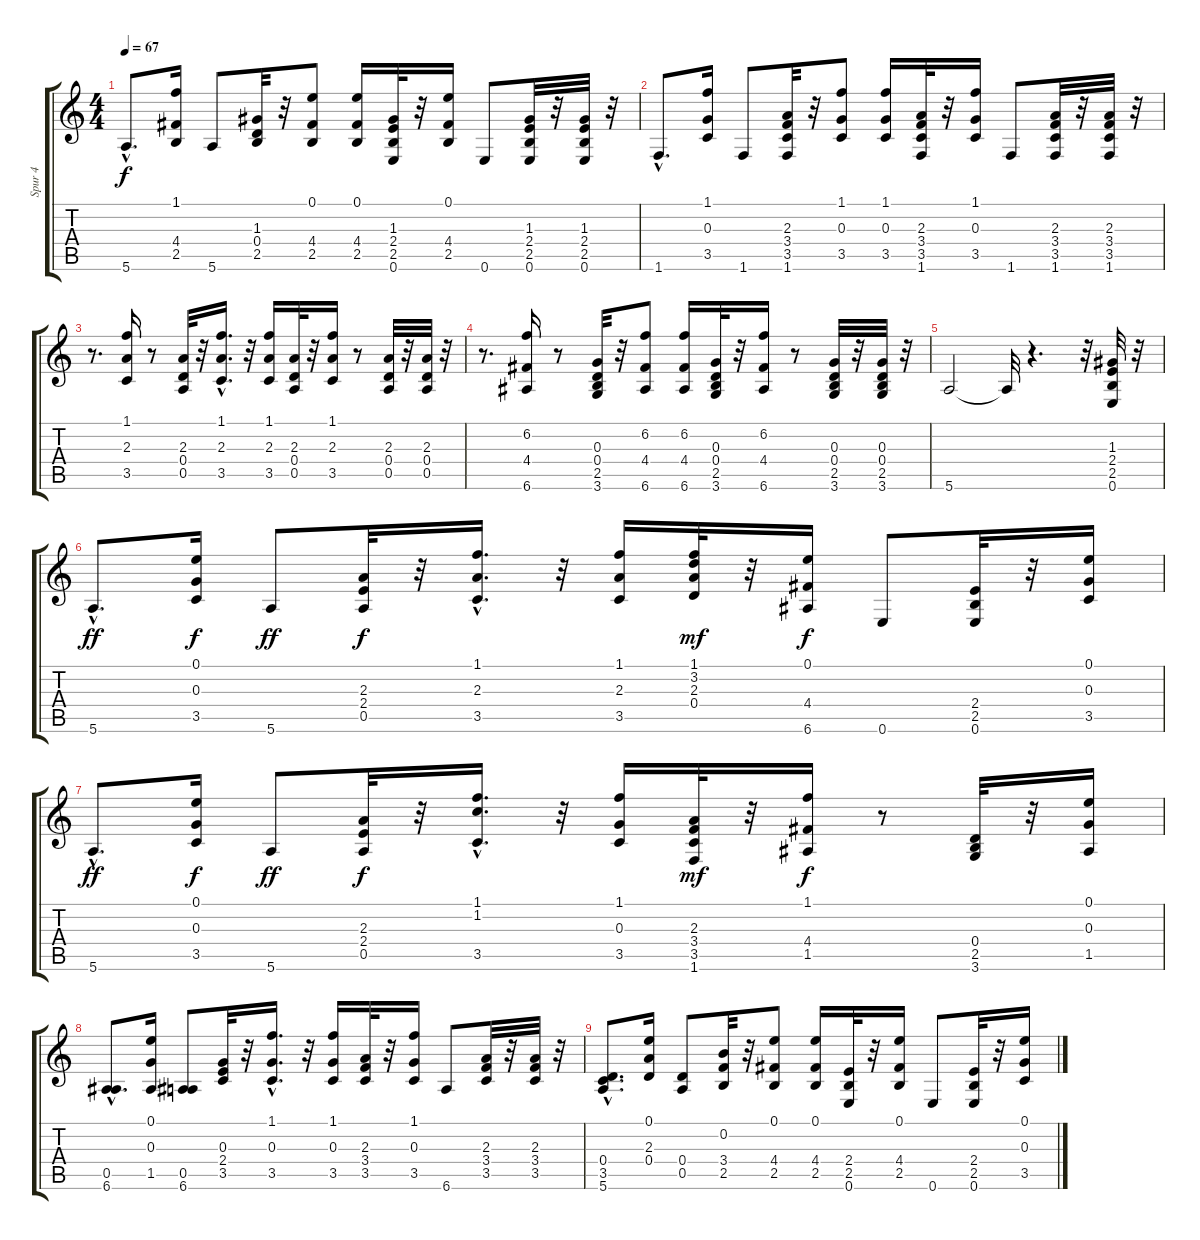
\track ("Spur 4" "Spur 4") {instrument electricguitarmuted}
\staff {score tabs}
\tuning (E4 B3 G3 D3 A2 E2) {hide}
\ts (4 4)
\tempo 67
\clef g2
\ks c
5.6{hac}.8{d dy f} (1.1 4.4 2.5).16 5.6.8 (1.3 0.4 2.5).32 r.32 (0.1 4.4 2.5).8 (0.1 4.4 2.5).16 (1.3 2.4 2.5 0.6).32 r.32 (0.1 4.4 2.5).16 0.6.8 (1.3 2.4 2.5 0.6).32 r.32 (1.3 2.4 2.5 0.6).32 r.32 |
1.6{hac}.8{d} (1.1 0.3 3.5).16 1.6.8 (2.3 3.4 3.5 1.6).32 r.32 (1.1 0.3 3.5).8 (1.1 0.3 3.5).16 (2.3 3.4 3.5 1.6).32 r.32 (1.1 0.3 3.5).16 1.6.8 (2.3 3.4 3.5 1.6).32 r.32 (2.3 3.4 3.5 1.6).32 r.32 |
r.8{d} (1.1 2.3 3.5).16 r.8 (2.3 0.4 0.5).32 r.32 (1.1{hac} 2.3{hac} 3.5{hac}).16{d} r.32 (1.1 2.3 3.5).16 (2.3 0.4 0.5).32 r.32 (1.1 2.3 3.5).16 r.8 (2.3 0.4 0.5).32 r.32 (2.3 0.4 0.5).32 r.32 |
r.8{d} (6.2 4.4 6.6).16 r.8 (0.3 0.4 2.5 3.6).32 r.32 (6.2 4.4 6.6).8 (6.2 4.4 6.6).16 (0.3 0.4 2.5 3.6).32 r.32 (6.2 4.4 6.6).16 r.8 (0.3 0.4 2.5 3.6).32 r.32 (0.3 0.4 2.5 3.6).32 r.32 |
5.6.2 5.6{t}.32 r.4{d} r.32 (1.3 2.4 2.5 0.6).32 r.32 |
5.6{hac}.8{d dy ff} (0.1 0.3 3.5).16{dy f} 5.6.8{dy ff} (2.3 2.4 0.5).32{dy f} r.32 (1.1{hac} 2.3{hac} 3.5{hac}).16{d} r.32 (1.1 2.3 3.5).16 (1.1 3.2 2.3 0.4).32{dy mf} r.32 (0.1 4.4 6.6).16{dy f} 0.6.8 (2.4 2.5 0.6).32 r.32 (0.1 0.3 3.5).16 |
5.6{hac}.8{d dy ff} (0.1 0.3 3.5).16{dy f} 5.6.8{dy ff} (2.3 2.4 0.5).32{dy f} r.32 (1.1{hac} 1.2{hac} 3.5{hac}).16{d} r.32 (1.1 0.3 3.5).16 (2.3 3.4 3.5 1.6).32{dy mf} r.32 (1.1 4.4 1.5).16{dy f} r.8 (0.4 2.5 3.6).32 r.32 (0.1 0.3 1.5).16 |
(0.5{hac} 6.6{hac}).8{d} (0.1 0.3 1.5).16 (0.5 6.6).8 (0.3 2.4 3.5).32 r.32 (1.1{hac} 0.3{hac} 3.5{hac}).16{d} r.32 (1.1 0.3 3.5).16 (2.3 3.4 3.5).32 r.32 (1.1 0.3 3.5).16 6.6.8 (2.3 3.4 3.5).32 r.32 (2.3 3.4 3.5).32 r.32 |
(0.4{hac} 3.5{hac} 5.6{hac}).8{d} (0.1 2.3 0.4).16 (0.4 0.5).8 (0.2 3.4 2.5).32 r.32 (0.1 4.4 2.5).8 (0.1 4.4 2.5).16 (2.4 2.5 0.6).32 r.32 (0.1 4.4 2.5).16 0.6.8 (2.4 2.5 0.6).32 r.32 (0.1 0.3 3.5).16
